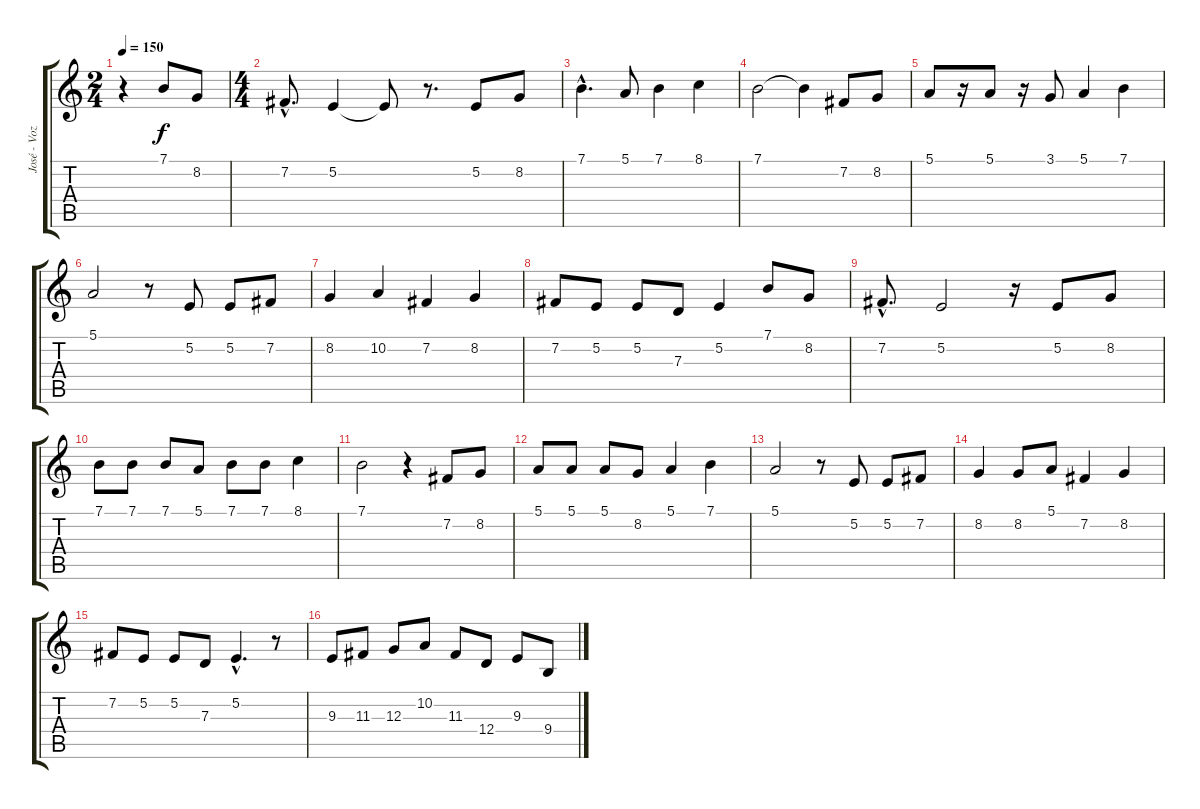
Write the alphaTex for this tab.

\track ("José - Voz" "José - Voz") {instrument lead2sawtooth}
\staff {score tabs}
\tuning (E4 B3 G3 D3 A2 E2) {hide}
\ts (2 4)
\tempo 150
\clef g2
\ks c
r.4{dy f} 7.1.8 8.2.8 |
\ts (4 4)
7.2{hac}.8{d} 5.2.4 5.2{t}.8 r.8{d} 5.2.8 8.2.8 |
7.1{hac}.4{d} 5.1.8 7.1.4 8.1.4 |
7.1.2 7.1{t}.4 7.2.8 8.2.8 |
5.1.8 r.16 5.1.8 r.16 3.1.8 5.1.4 7.1.4 |
5.1.2 r.8 5.2.8 5.2.8 7.2.8 |
8.2.4 10.2.4 7.2.4 8.2.4 |
7.2.8 5.2.8 5.2.8 7.3.8 5.2.4 7.1.8 8.2.8 |
7.2{hac}.8{d} 5.2.2 r.16 5.2.8 8.2.8 |
7.1.8 7.1.8 7.1.8 5.1.8 7.1.8 7.1.8 8.1.4 |
7.1.2 r.4 7.2.8 8.2.8 |
5.1.8 5.1.8 5.1.8 8.2.8 5.1.4 7.1.4 |
5.1.2 r.8 5.2.8 5.2.8 7.2.8 |
8.2.4 8.2.8 5.1.8 7.2.4 8.2.4 |
7.2.8 5.2.8 5.2.8 7.3.8 5.2{hac}.4{d} r.8 |
9.3.8 11.3.8 12.3.8 10.2.8 11.3.8 12.4.8 9.3.8 9.4.8
